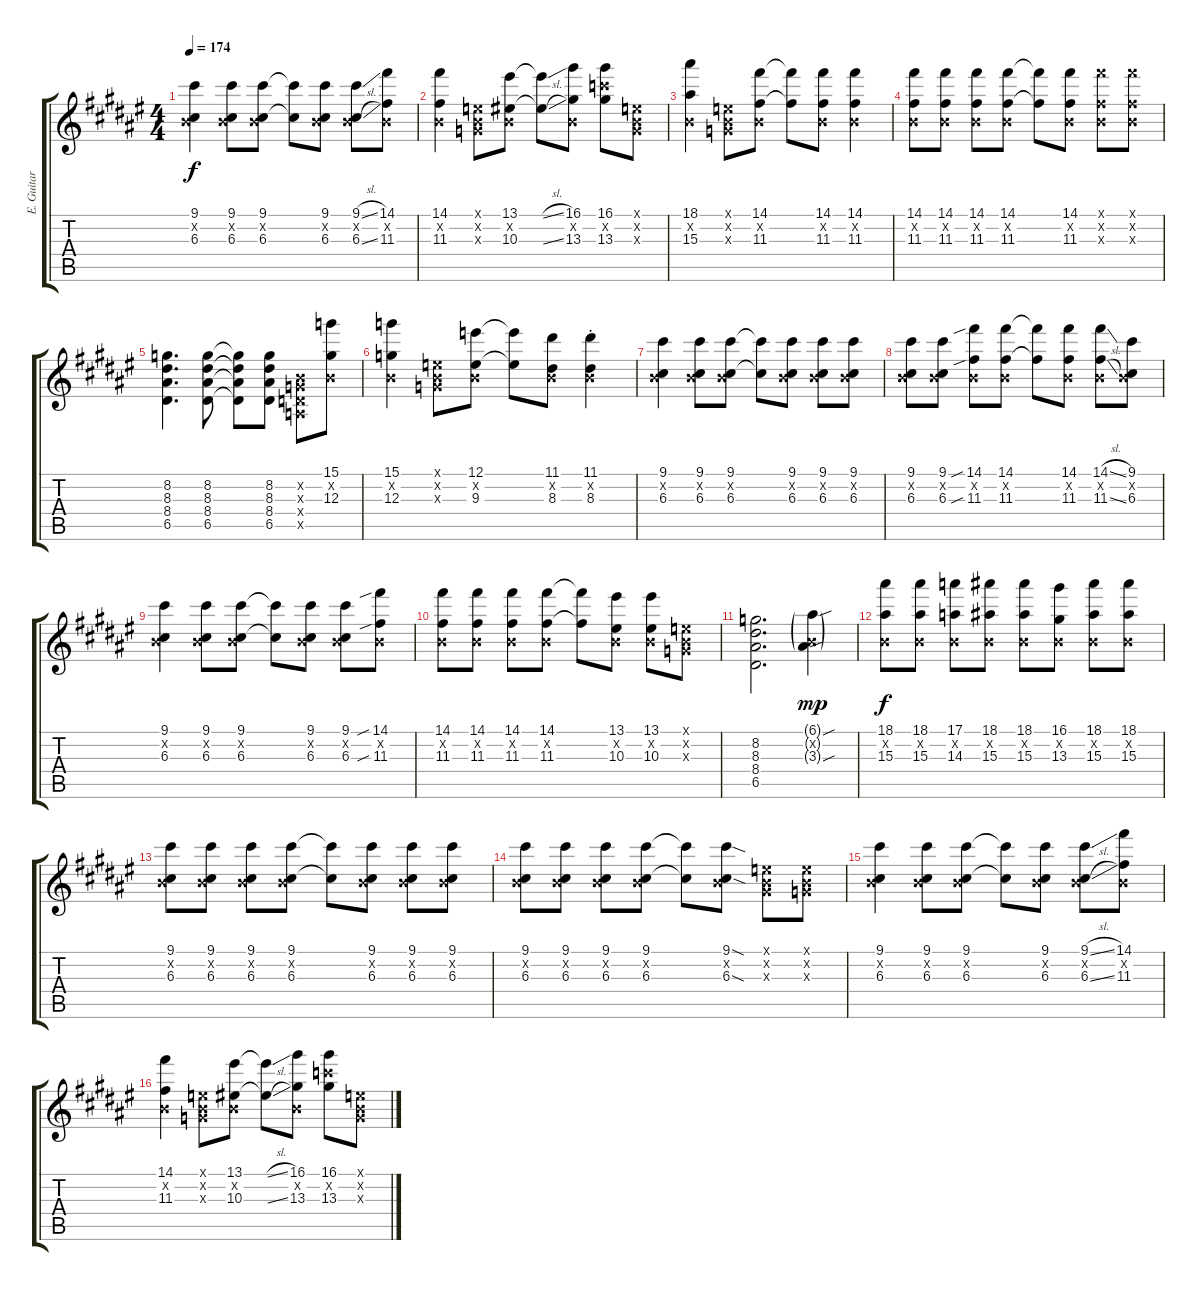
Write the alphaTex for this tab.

\track ("E. Guitar III" "E. Guitar ") {instrument overdrivenguitar}
\staff {score tabs}
\tuning (E4 B3 G3 D3 A2 E2) {hide}
\ts (4 4)
\tempo 174
\clef g2
\ks f#
(9.1 0.2{x} 6.3).4{dy f} (9.1 0.2{x} 6.3).8 (9.1 0.2{x} 6.3).8 (9.1{t} 6.3{t}).8 (9.1 0.2{x} 6.3).8 (9.1{sl} 0.2{x} 6.3{sl}).8 (14.1 0.2{x} 11.3).8 |
(14.1 0.2{x} 11.3).4 (0.1{x} 0.2{x} 0.3{x}).8 (13.1 0.2{x} 10.3).8 (13.1{sl t} 10.3{sl t}).8 (16.1 0.2{x} 13.3).8 (16.1 13.2{x} 13.3).8 (0.1{x} 0.2{x} 0.3{x}).8 |
(18.1 0.2{x} 15.3).4 (0.1{x} 0.2{x} 0.3{x}).8 (14.1 0.2{x} 11.3).8 (14.1{t} 11.3{t}).8 (14.1 0.2{x} 11.3).8 (14.1 0.2{x} 11.3).4 |
(14.1 0.2{x} 11.3).8 (14.1 0.2{x} 11.3).8 (14.1 0.2{x} 11.3).8 (14.1 0.2{x} 11.3).8 (14.1{t} 11.3{t}).8 (14.1 0.2{x} 11.3).8 (14.1{x} 0.2{x} 11.3{x}).8 (14.1{x} 0.2{x} 11.3{x}).8 |
(8.2 8.3 8.4 6.5).4{d} (8.2 8.3 8.4 6.5).8 (8.2{t} 8.3{t} 8.4{t} 6.5{t}).8 (8.2 8.3 8.4 6.5).8 (0.2{x} 0.3{x} 0.4{x} 0.5{x}).8 (15.1 0.2{x} 12.3).8 |
(15.1 0.2{x} 12.3).4 (0.1{x} 0.2{x} 0.3{x}).8 (12.1 0.2{x} 9.3).8 (12.1{t} 9.3{t}).8 (11.1 0.2{x} 8.3).8 (11.1{st} 0.2{x} 8.3{st}).4 |
(9.1 0.2{x} 6.3).4 (9.1 0.2{x} 6.3).8 (9.1 0.2{x} 6.3).8 (9.1{t} 6.3{t}).8 (9.1 0.2{x} 6.3).8 (9.1 0.2{x} 6.3).8 (9.1 0.2{x} 6.3).8 |
(9.1 0.2{x} 6.3).8 (9.1 0.2{x} 6.3).8 (14.1{sib} 0.2{x} 11.3{sib}).8 (14.1 0.2{x} 11.3).8 (14.1{t} 11.3{t}).8 (14.1 0.2{x} 11.3).8 (14.1{sl} 0.2{x} 11.3{sl}).8 (9.1 0.2{x} 6.3).8 |
(9.1 0.2{x} 6.3).4 (9.1 0.2{x} 6.3).8 (9.1 0.2{x} 6.3).8 (9.1{t} 6.3{t}).8 (9.1 0.2{x} 6.3).8 (9.1 0.2{x} 6.3).8 (14.1{sib} 0.2{x} 11.3{sib}).8 |
(14.1 0.2{x} 11.3).8 (14.1 0.2{x} 11.3).8 (14.1 0.2{x} 11.3).8 (14.1 0.2{x} 11.3).8 (14.1{t} 11.3{t}).8 (13.1 0.2{x} 10.3).8 (13.1 0.2{x} 10.3).8 (0.1{x} 0.2{x} 0.3{x}).8 |
(8.2 8.3 8.4 6.5).2{d} (6.1{sou g} 0.2{g x} 3.3{sou g}).4{dy mp} |
(18.1 0.2{x} 15.3).8{dy f} (18.1 0.2{x} 15.3).8 (17.1 0.2{x} 14.3).8 (18.1 0.2{x} 15.3).8 (18.1 0.2{x} 15.3).8 (16.1 0.2{x} 13.3).8 (18.1 0.2{x} 15.3).8 (18.1 0.2{x} 15.3).8 |
(9.1 0.2{x} 6.3).8 (9.1 0.2{x} 6.3).8 (9.1 0.2{x} 6.3).8 (9.1 0.2{x} 6.3).8 (9.1{t} 6.3{t}).8 (9.1 0.2{x} 6.3).8 (9.1 0.2{x} 6.3).8 (9.1 0.2{x} 6.3).8 |
(9.1 0.2{x} 6.3).8 (9.1 0.2{x} 6.3).8 (9.1 0.2{x} 6.3).8 (9.1 0.2{x} 6.3).8 (9.1{t} 6.3{t}).8 (9.1{sod} 0.2{x} 6.3{sod}).8 (0.1{x} 0.2{x} 1.3{x}).8 (0.1{x} 0.2{x} 0.3{x}).8 |
(9.1 0.2{x} 6.3).4 (9.1 0.2{x} 6.3).8 (9.1 0.2{x} 6.3).8 (9.1{t} 6.3{t}).8 (9.1 0.2{x} 6.3).8 (9.1{sl} 0.2{x} 6.3{sl}).8 (14.1 0.2{x} 11.3).8 |
(14.1 0.2{x} 11.3).4 (0.1{x} 0.2{x} 0.3{x}).8 (13.1 0.2{x} 10.3).8 (13.1{sl t} 10.3{sl t}).8 (16.1 0.2{x} 13.3).8 (16.1 13.2{x} 13.3).8 (0.1{x} 0.2{x} 0.3{x}).8
